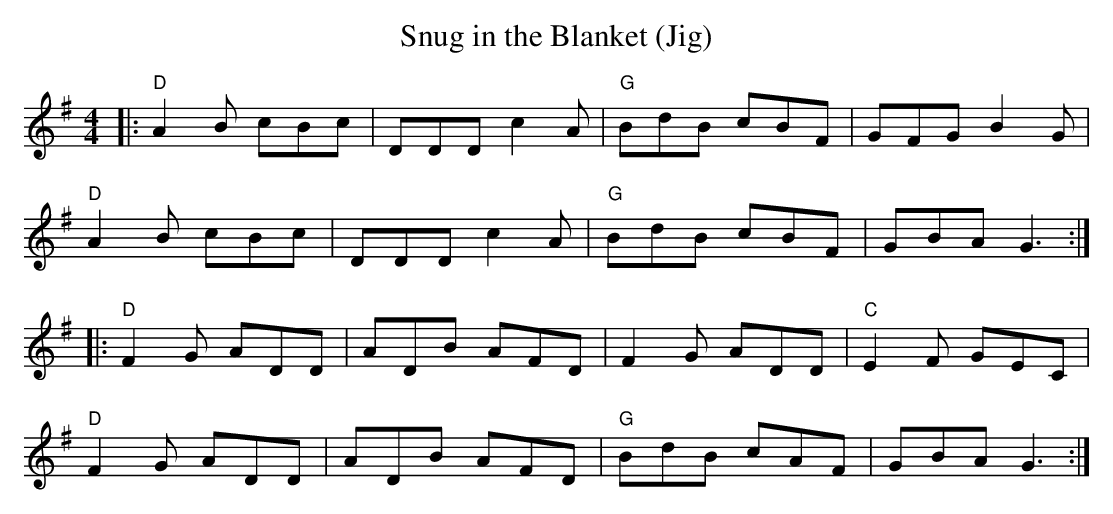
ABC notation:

X:1
T:Snug in the Blanket (Jig)
M:4/4
L:1/8
K:G
|:"D"A2B cBc|DDD c2A|"G"BdB cBF|GFG B2G|
"D"A2B cBc|DDD c2A|"G"BdB cBF|GBA G3:|
|:"D"F2G ADD|ADB AFD|F2G ADD|"C"E2F GEC|
"D"F2G ADD|ADB AFD|"G"BdB cAF|GBA G3 :|
